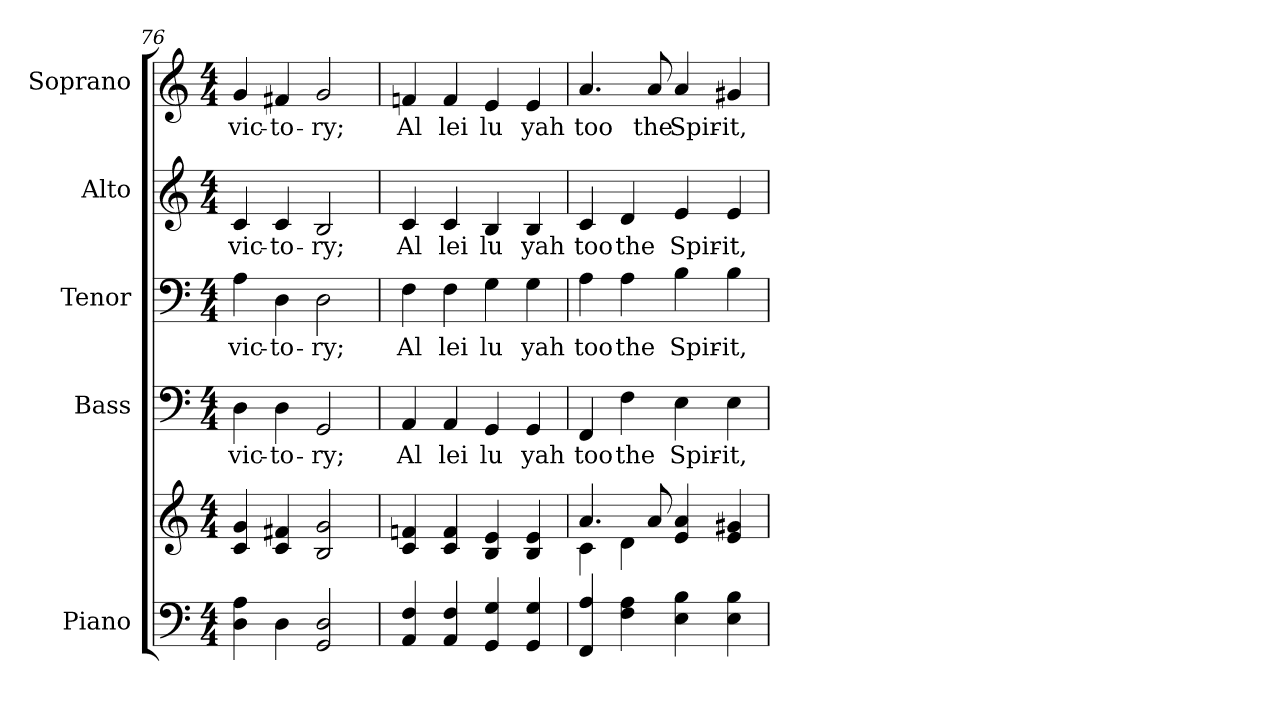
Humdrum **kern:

**kern	**kern	**kern	**text	**kern	**text	**kern	**text	**kern	**text
*part5	*part5	*part4	*part4	*part3	*part3	*part2	*part2	*part1	*part1
*staff6	*staff5	*staff4	*staff4	*staff3	*staff3	*staff2	*staff2	*staff1	*staff1
*I"Piano	*	*I"Bass	*	*I"Tenor	*	*I"Alto	*	*I"Soprano	*
*I'Pno.	*	*I'B.	*	*I'T.	*	*I'A.	*	*I'S.	*
*clefF4	*clefG2	*clefF4	*	*clefF4	*	*clefG2	*	*clefG2	*
*k[]	*k[]	*k[]	*	*k[]	*	*k[]	*	*k[]	*
*C:	*C:	*C:	*	*C:	*	*C:	*	*C:	*
*M4/4	*M4/4	*M4/4	*	*M4/4	*	*M4/4	*	*M4/4	*
=76	=76	=76	=76	=76	=76	=76	=76	=76	=76
!	!	!	!LO:LY:b:color=#000000	!	!	!	!	!	!
!	!	!	!	!	!LO:LY:b:color=#000000	!	!	!	!
!	!	!	!	!	!	!	!LO:LY:b:color=#000000	!	!
!	!	!	!	!	!	!	!	!	!LO:LY:b:color=#000000
4Di\ 4Ai	4ci/ 4gi	4Di\	vic-	4Ai\	vic-	4ci/	vic-	4gi/	vic-
!	!	!	!LO:LY:b:color=#000000	!	!	!	!	!	!
!	!	!	!	!	!LO:LY:b:color=#000000	!	!	!	!
!	!	!	!	!	!	!	!LO:LY:b:color=#000000	!	!
!	!	!	!	!	!	!	!	!	!LO:LY:b:color=#000000
4Di\	4ci/ 4f#Xi	4Di\	-to-	4Di\	-to-	4ci/	-to-	4f#Xi/	-to-
!	!	!	!LO:LY:b:color=#000000	!	!	!	!	!	!
!	!	!	!	!	!LO:LY:b:color=#000000	!	!	!	!
!	!	!	!	!	!	!	!LO:LY:b:color=#000000	!	!
!	!	!	!	!	!	!	!	!	!LO:LY:b:color=#000000
2GGi/ 2Di	2Bi/ 2gi	2GGi/	-ry;	2Di\	-ry;	2Bi/	-ry;	2gi/	-ry;
!!LO:PB:g=z
=77	=77	=77	=77	=77	=77	=77	=77	=77	=77
!	!	!	!LO:LY:b:color=#000000	!	!	!	!	!	!
!	!	!	!	!	!LO:LY:b:color=#000000	!	!	!	!
!	!	!	!	!	!	!	!LO:LY:b:color=#000000	!	!
!	!	!	!	!	!	!	!	!	!LO:LY:b:color=#000000
4AAi/ 4Fi	4ci/ 4fni	4AAi/	Al	4Fi\	Al	4ci/	Al	4fni/	Al
!	!	!	!LO:LY:b:color=#000000	!	!	!	!	!	!
!	!	!	!	!	!LO:LY:b:color=#000000	!	!	!	!
!	!	!	!	!	!	!	!LO:LY:b:color=#000000	!	!
!	!	!	!	!	!	!	!	!	!LO:LY:b:color=#000000
4AAi/ 4Fi	4ci/ 4fi	4AAi/	lei	4Fi\	lei	4ci/	lei	4fi/	lei
!	!	!	!LO:LY:b:color=#000000	!	!	!	!	!	!
!	!	!	!	!	!LO:LY:b:color=#000000	!	!	!	!
!	!	!	!	!	!	!	!LO:LY:b:color=#000000	!	!
!	!	!	!	!	!	!	!	!	!LO:LY:b:color=#000000
4GGi/ 4Gi	4Bi/ 4ei	4GGi/	lu	4Gi\	lu	4Bi/	lu	4ei/	lu
!	!	!	!LO:LY:b:color=#000000	!	!	!	!	!	!
!	!	!	!	!	!LO:LY:b:color=#000000	!	!	!	!
!	!	!	!	!	!	!	!LO:LY:b:color=#000000	!	!
!	!	!	!	!	!	!	!	!	!LO:LY:b:color=#000000
4GGi/ 4Gi	4Bi/ 4ei	4GGi/	yah	4Gi\	yah	4Bi/	yah	4ei/	yah
=78	=78	=78	=78	=78	=78	=78	=78	=78	=78
*	*^	*	*	*	*	*	*	*	*
!	!	!	!	!LO:LY:b:color=#000000	!	!	!	!	!	!
!	!	!	!	!	!	!LO:LY:b:color=#000000	!	!	!	!
!	!	!	!	!	!	!	!	!LO:LY:b:color=#000000	!	!
!	!	!	!	!	!	!	!	!	!	!LO:LY:b:color=#000000
4FFi/ 4Ai	4.ai/	4ci\	4FFi/	too	4Ai\	too	4ci/	too	4.ai/	too
!	!	!	!	!LO:LY:b:color=#000000	!	!	!	!	!	!
!	!	!	!	!	!	!LO:LY:b:color=#000000	!	!	!	!
!	!	!	!	!	!	!	!	!LO:LY:b:color=#000000	!	!
4Fi\ 4Ai	.	4di\	4Fi\	the	4Ai\	the	4di/	the	.	.
!	!	!	!	!	!	!	!	!	!	!LO:LY:b:color=#000000
.	8ai/	.	.	.	.	.	.	.	8ai/	the
!	!	!	!	!LO:LY:b:color=#000000	!	!	!	!	!	!
!	!	!	!	!	!	!LO:LY:b:color=#000000	!	!	!	!
!	!	!	!	!	!	!	!	!LO:LY:b:color=#000000	!	!
!	!	!	!	!	!	!	!	!	!	!LO:LY:b:color=#000000
4Ei\ 4Bi	4ei/ 4ai	2ryy	4Ei\	Spir-	4Bi\	Spir-	4ei/	Spir-	4ai/	Spir-
!	!	!	!	!LO:LY:b:color=#000000	!	!	!	!	!	!
!	!	!	!	!	!	!LO:LY:b:color=#000000	!	!	!	!
!	!	!	!	!	!	!	!	!LO:LY:b:color=#000000	!	!
!	!	!	!	!	!	!	!	!	!	!LO:LY:b:color=#000000
4Ei\ 4Bi	4ei/ 4g#Xi	.	4Ei\	-it,	4Bi\	-it,	4ei/	-it,	4g#Xi/	-it,
*	*v	*v	*	*	*	*	*	*	*	*
=	=	=	=	=	=	=	=	=	=
*-	*-	*-	*-	*-	*-	*-	*-	*-	*-
